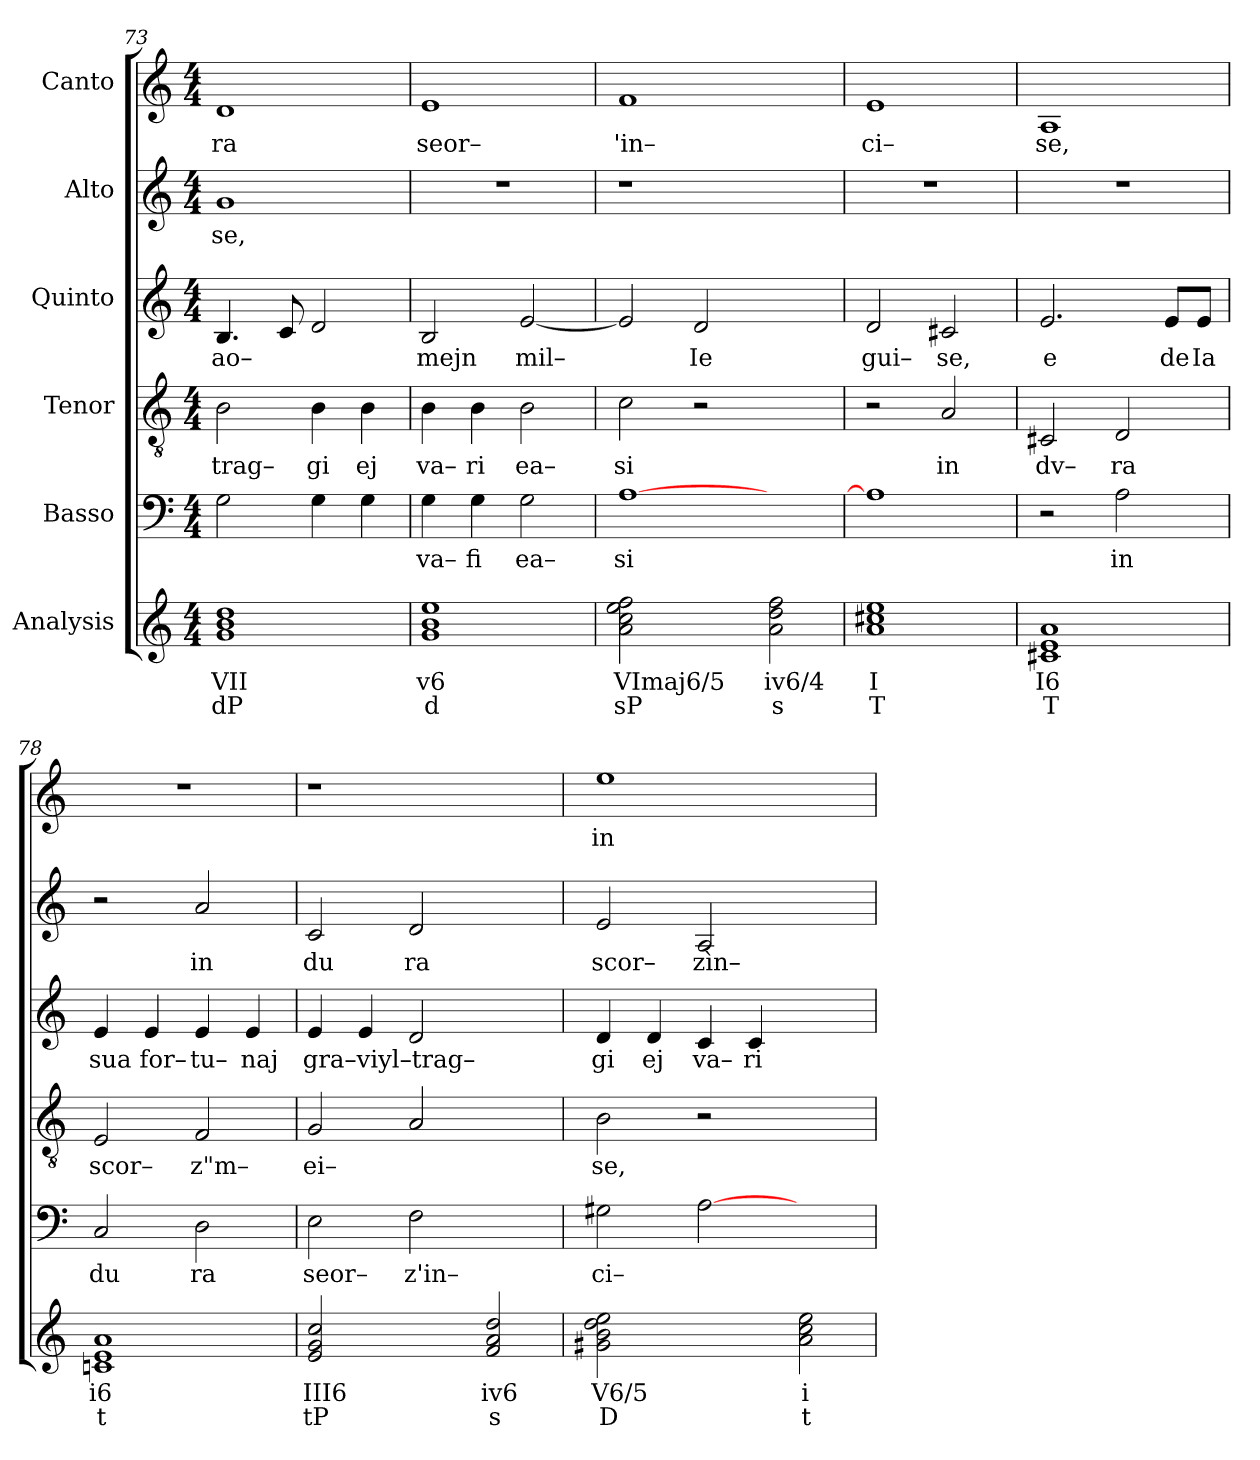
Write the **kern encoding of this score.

**kern	**text	**text	**kern	**text	**kern	**text	**kern	**text	**kern	**text	**kern	**text
*part6	*part6	*part6	*part5	*part5	*part4	*part4	*part3	*part3	*part2	*part2	*part1	*part1
*staff6	*staff6	*staff6	*staff5	*staff5	*staff4	*staff4	*staff3	*staff3	*staff2	*staff2	*staff1	*staff1
*I"Analysis	*	*	*I"Basso	*	*I"Tenor	*	*I"Quinto	*	*I"Alto	*	*I"Canto	*
*	*	*	*clefF4	*	*clefGv2	*	*clefG2	*	*clefG2	*	*clefG2	*
*k[]	*	*	*k[]	*	*k[]	*	*k[]	*	*k[]	*	*k[]	*
*M4/4	*	*	*M4/4	*	*M4/4	*	*M4/4	*	*M4/4	*	*M4/4	*
=73	=73	=73	=73	=73	=73	=73	=73	=73	=73	=73	=73	=73
!	!	!	!	!	!	!LO:LY:b	!	!	!	!	!	!
!	!	!	!	!	!	!	!	!LO:LY:b	!	!	!	!
!	!	!	!	!	!	!	!	!	!	!LO:LY:b	!	!
!	!	!	!	!	!	!	!	!	!	!	!	!LO:LY:b
1g 1b 1dd	VII	dP	2G\	.	2B\	trag–	4.B/	ao–	1g	se,	1d	ra
.	.	.	.	.	.	.	8c/	.	.	.	.	.
!	!	!	!	!	!	!LO:LY:b	!	!	!	!	!	!
.	.	.	4G\	.	4B\	gi	2d/	.	.	.	.	.
!	!	!	!	!	!	!LO:LY:b	!	!	!	!	!	!
.	.	.	4G\	.	4B\	ej	.	.	.	.	.	.
=74	=74	=74	=74	=74	=74	=74	=74	=74	=74	=74	=74	=74
!	!	!	!	!LO:LY:b	!	!	!	!	!	!	!	!
!	!	!	!	!	!	!LO:LY:b	!	!	!	!	!	!
!	!	!	!	!	!	!	!	!LO:LY:b	!	!	!	!
!	!	!	!	!	!	!	!	!	!	!	!	!LO:LY:b
1g 1b 1ee	v6	d	4G\	va–	4B\	va–	2B/	mejn	1r	.	1e	seor–
!	!	!	!	!LO:LY:b	!	!	!	!	!	!	!	!
!	!	!	!	!	!	!LO:LY:b	!	!	!	!	!	!
.	.	.	4G\	fi	4B\	ri	.	.	.	.	.	.
!	!	!	!	!LO:LY:b	!	!	!	!	!	!	!	!
!	!	!	!	!	!	!LO:LY:b	!	!	!	!	!	!
!	!	!	!	!	!	!	!	!LO:LY:b	!	!	!	!
.	.	.	2G\	ea–	2B\	ea–	[2e/	mil–	.	.	.	.
=75	=75	=75	=75	=75	=75	=75	=75	=75	=75	=75	=75	=75
!	!	!	!	!LO:LY:b	!	!	!	!	!	!	!	!
!	!	!	!	!	!	!LO:LY:b	!	!	!	!	!	!
!	!	!	!	!	!	!	!	!	!	!	!	!LO:LY:b
2a 2cc 2ee 2ff	VImaj6/5	sP	[1A	si	2c\	si	2e/]	.	1r	.	1f	'in–
!	!	!	!	!	!	!	!	!LO:LY:b	!	!	!	!
2ryy	.	.	.	.	2r	.	2d/	Ie	.	.	.	.
2a 2dd 2ff	iv6/4	s	2ryy	.	2ryy	.	2ryy	.	2ryy	.	2ryy	.
=76	=76	=76	=76	=76	=76	=76	=76	=76	=76	=76	=76	=76
!	!	!	!	!	!	!	!	!LO:LY:b	!	!	!	!
!	!	!	!	!	!	!	!	!	!	!	!	!LO:LY:b
1a 1cc#X 1ee	I	T	1A]	.	2r	.	2d/	gui–	1r	.	1e	ci–
!	!	!	!	!	!	!LO:LY:b	!	!	!	!	!	!
!	!	!	!	!	!	!	!	!LO:LY:b	!	!	!	!
.	.	.	.	.	2A/	in	2c#X/	se,	.	.	.	.
=77	=77	=77	=77	=77	=77	=77	=77	=77	=77	=77	=77	=77
!	!	!	!	!	!	!LO:LY:b	!	!	!	!	!	!
!	!	!	!	!	!	!	!	!LO:LY:b	!	!	!	!
!	!	!	!	!	!	!	!	!	!	!	!	!LO:LY:b
1c#X 1e 1a	I6	T	2r	.	2C#X/	dv–	2.e/	e	1r	.	1A	se,
!	!	!	!	!LO:LY:b	!	!	!	!	!	!	!	!
!	!	!	!	!	!	!LO:LY:b	!	!	!	!	!	!
.	.	.	2A\	in	2D/	ra	.	.	.	.	.	.
!	!	!	!	!	!	!	!	!LO:LY:b	!	!	!	!
.	.	.	.	.	.	.	8e/L	de	.	.	.	.
!	!	!	!	!	!	!	!	!LO:LY:b	!	!	!	!
.	.	.	.	.	.	.	8e/J	Ia	.	.	.	.
=78	=78	=78	=78	=78	=78	=78	=78	=78	=78	=78	=78	=78
!	!	!	!	!LO:LY:b	!	!	!	!	!	!	!	!
!	!	!	!	!	!	!LO:LY:b	!	!	!	!	!	!
!	!	!	!	!	!	!	!	!LO:LY:b	!	!	!	!
1cn 1e 1a	i6	t	2C/	du	2E/	scor–	4e/	sua	2r	.	1r	.
!	!	!	!	!	!	!	!	!LO:LY:b	!	!	!	!
.	.	.	.	.	.	.	4e/	for–	.	.	.	.
!	!	!	!	!LO:LY:b	!	!	!	!	!	!	!	!
!	!	!	!	!	!	!LO:LY:b	!	!	!	!	!	!
!	!	!	!	!	!	!	!	!LO:LY:b	!	!	!	!
!	!	!	!	!	!	!	!	!	!	!LO:LY:b	!	!
.	.	.	2D\	ra	2F/	z"m–	4e/	tu–	2a/	in	.	.
!	!	!	!	!	!	!	!	!LO:LY:b	!	!	!	!
.	.	.	.	.	.	.	4e/	naj	.	.	.	.
=79	=79	=79	=79	=79	=79	=79	=79	=79	=79	=79	=79	=79
!	!	!	!	!LO:LY:b	!	!	!	!	!	!	!	!
!	!	!	!	!	!	!LO:LY:b	!	!	!	!	!	!
!	!	!	!	!	!	!	!	!LO:LY:b	!	!	!	!
!	!	!	!	!	!	!	!	!	!	!LO:LY:b	!	!
2e 2g 2cc	III6	tP	2E\	seor–	2G/	ei–	4e/	gra–viyl–trag–	2c/	du	1r	.
.	.	.	.	.	.	.	4e/	.	.	.	.	.
!	!	!	!	!LO:LY:b	!	!	!	!	!	!	!	!
!	!	!	!	!	!	!	!	!	!	!LO:LY:b	!	!
2ryy	.	.	2F\	z'in–	2A/	.	2d/	.	2d/	ra	.	.
2f 2a 2dd	iv6	s	2ryy	.	2ryy	.	2ryy	.	2ryy	.	2ryy	.
=80	=80	=80	=80	=80	=80	=80	=80	=80	=80	=80	=80	=80
!	!	!	!	!LO:LY:b	!	!	!	!	!	!	!	!
!	!	!	!	!	!	!LO:LY:b	!	!	!	!	!	!
!	!	!	!	!	!	!	!	!LO:LY:b	!	!	!	!
!	!	!	!	!	!	!	!	!	!	!LO:LY:b	!	!
!	!	!	!	!	!	!	!	!	!	!	!	!LO:LY:b
2g#X 2b 2dd 2ee	V6/5	D	2G#X\	ci–	2B\	se,	4d/	gi	2e/	scor–	1ee	in
!	!	!	!	!	!	!	!	!LO:LY:b	!	!	!	!
.	.	.	.	.	.	.	4d/	ej	.	.	.	.
!	!	!	!	!	!	!	!	!LO:LY:b	!	!	!	!
!	!	!	!	!	!	!	!	!	!	!LO:LY:b	!	!
2ryy	.	.	[2A\	.	2r	.	4c/	va–	2A/	zìn–	.	.
!	!	!	!	!	!	!	!	!LO:LY:b	!	!	!	!
.	.	.	.	.	.	.	4c/	ri	.	.	.	.
2a 2cc 2ee	i	t	2ryy	.	2ryy	.	2ryy	.	2ryy	.	2ryy	.
=	=	=	=	=	=	=	=	=	=	=	=	=
*-	*-	*-	*-	*-	*-	*-	*-	*-	*-	*-	*-	*-
